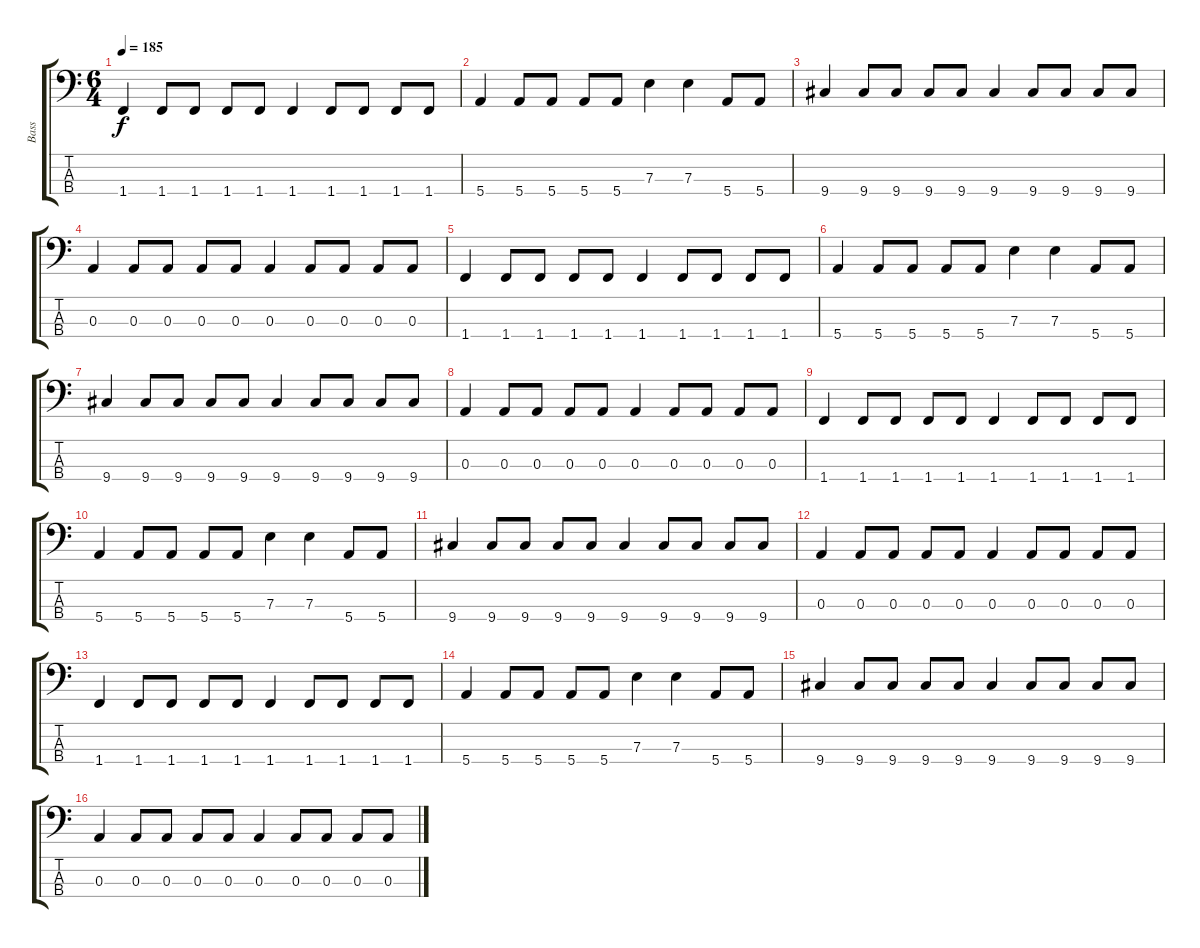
\track ("Bass" "Bass") {instrument electricbassfinger}
\staff {score tabs}
\tuning (G2 D2 A1 E1) {hide}
\ts (6 4)
\tempo 185
\clef f4
\ks c
1.4.4{dy f} 1.4.8 1.4.8 1.4.8 1.4.8 1.4.4 1.4.8 1.4.8 1.4.8 1.4.8 |
5.4.4 5.4.8 5.4.8 5.4.8 5.4.8 7.3.4 7.3.4 5.4.8 5.4.8 |
9.4.4 9.4.8 9.4.8 9.4.8 9.4.8 9.4.4 9.4.8 9.4.8 9.4.8 9.4.8 |
0.3.4 0.3.8 0.3.8 0.3.8 0.3.8 0.3.4 0.3.8 0.3.8 0.3.8 0.3.8 |
1.4.4 1.4.8 1.4.8 1.4.8 1.4.8 1.4.4 1.4.8 1.4.8 1.4.8 1.4.8 |
5.4.4 5.4.8 5.4.8 5.4.8 5.4.8 7.3.4 7.3.4 5.4.8 5.4.8 |
9.4.4 9.4.8 9.4.8 9.4.8 9.4.8 9.4.4 9.4.8 9.4.8 9.4.8 9.4.8 |
0.3.4 0.3.8 0.3.8 0.3.8 0.3.8 0.3.4 0.3.8 0.3.8 0.3.8 0.3.8 |
1.4.4 1.4.8 1.4.8 1.4.8 1.4.8 1.4.4 1.4.8 1.4.8 1.4.8 1.4.8 |
5.4.4 5.4.8 5.4.8 5.4.8 5.4.8 7.3.4 7.3.4 5.4.8 5.4.8 |
9.4.4 9.4.8 9.4.8 9.4.8 9.4.8 9.4.4 9.4.8 9.4.8 9.4.8 9.4.8 |
0.3.4 0.3.8 0.3.8 0.3.8 0.3.8 0.3.4 0.3.8 0.3.8 0.3.8 0.3.8 |
1.4.4 1.4.8 1.4.8 1.4.8 1.4.8 1.4.4 1.4.8 1.4.8 1.4.8 1.4.8 |
5.4.4 5.4.8 5.4.8 5.4.8 5.4.8 7.3.4 7.3.4 5.4.8 5.4.8 |
9.4.4 9.4.8 9.4.8 9.4.8 9.4.8 9.4.4 9.4.8 9.4.8 9.4.8 9.4.8 |
0.3.4 0.3.8 0.3.8 0.3.8 0.3.8 0.3.4 0.3.8 0.3.8 0.3.8 0.3.8
